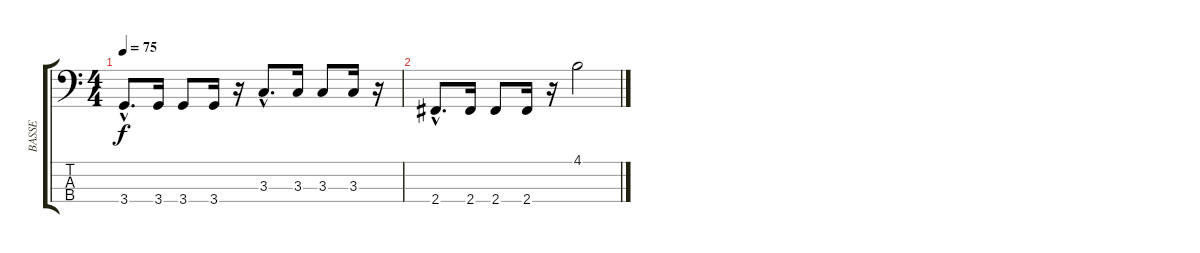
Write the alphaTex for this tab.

\track ("BASSE" "BASSE") {instrument electricbassfinger}
\staff {score tabs}
\tuning (G2 D2 A1 E1) {hide}
\ts (4 4)
\tempo 75
\clef f4
\ks c
3.4{hac}.8{d dy f} 3.4.16 3.4.8 3.4.16 r.16 3.3{hac}.8{d} 3.3.16 3.3.8 3.3.16 r.16 |
2.4{hac}.8{d} 2.4.16 2.4.8 2.4.16 r.16 4.1.2
